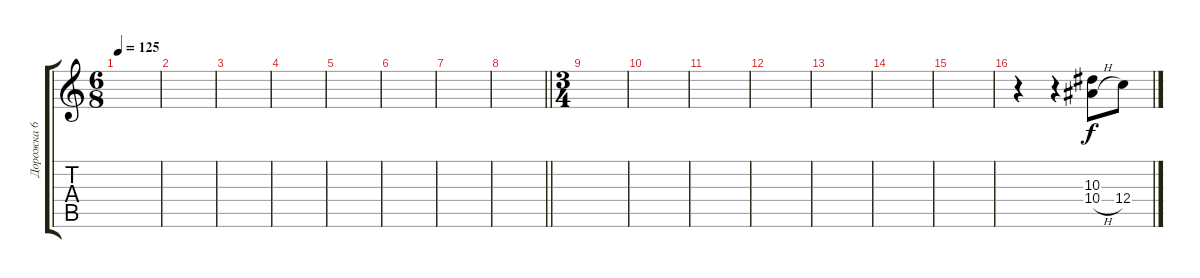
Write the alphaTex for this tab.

\track ("Дорожка 6" "Дорожка 6") {instrument distortionguitar}
\staff {score tabs}
\tuning (D4 A3 F3 C3 G2 D2) {hide}
\ts (6 8)
\tempo 125
\clef g2
\ks c
|
|
|
|
|
|
|
\barLineRight lightlight
|
\ts (3 4)
|
|
|
|
|
|
|
r.4 r.4 (10.3 10.4{h}).8 12.4.8
